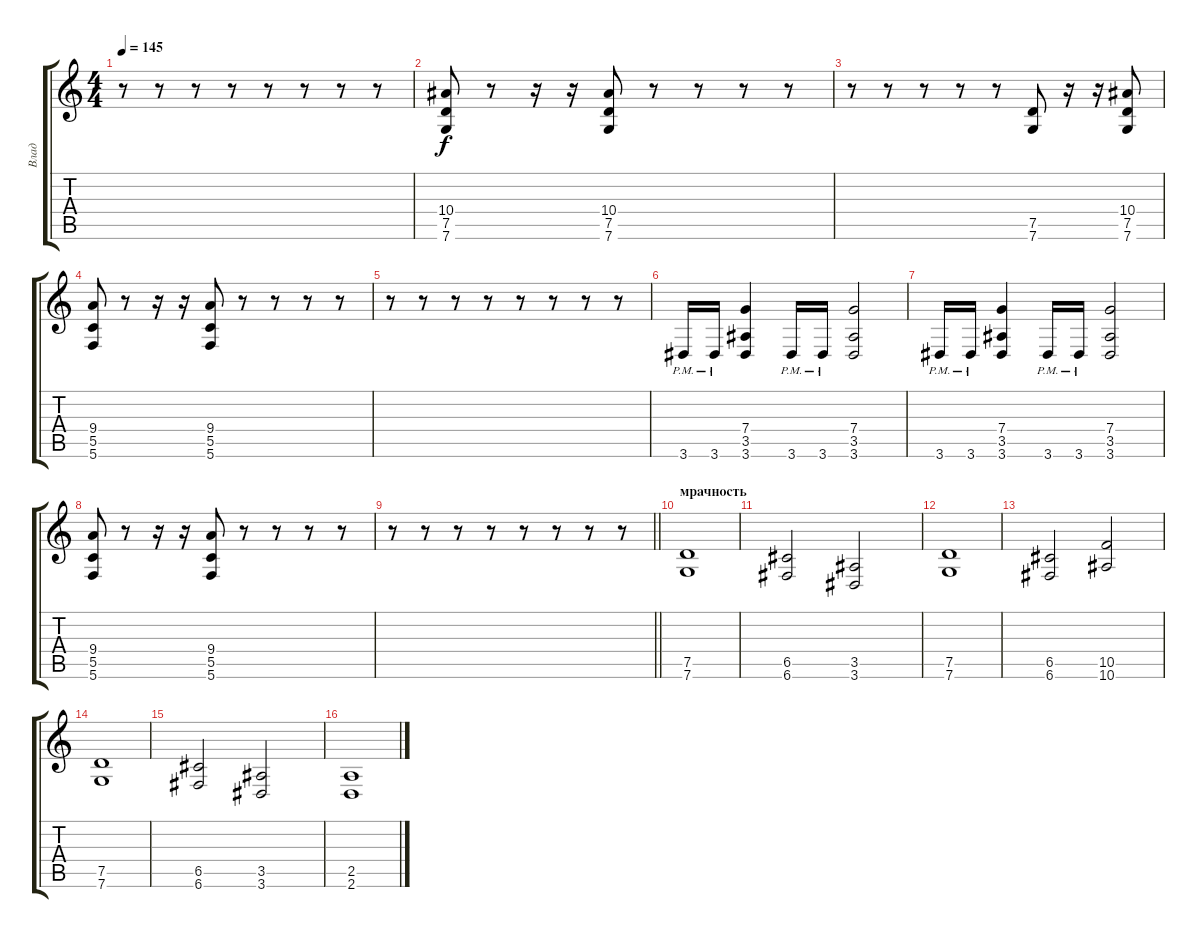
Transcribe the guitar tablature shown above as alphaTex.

\track ("Влад" "Влад") {instrument distortionguitar}
\staff {score tabs}
\tuning (D4 A3 F3 C3 G2 C2) {hide}
\ts (4 4)
\tempo 145
\clef g2
\ks c
r.8{dy f} r.8 r.8 r.8 r.8 r.8 r.8 r.8 |
(10.4 7.5 7.6).8 r.8 r.16 r.16 (10.4 7.5 7.6).8 r.8 r.8 r.8 r.8 |
r.8 r.8 r.8 r.8 r.8 (7.5 7.6).8 r.16 r.16 (10.4 7.5 7.6).8 |
(9.4 5.5 5.6).8 r.8 r.16 r.16 (9.4 5.5 5.6).8 r.8 r.8 r.8 r.8 |
r.8 r.8 r.8 r.8 r.8 r.8 r.8 r.8 |
3.6{pm}.16 3.6{pm}.16 (7.4 3.5 3.6).4 3.6{pm}.16 3.6{pm}.16 (7.4 3.5 3.6).2 |
3.6{pm}.16 3.6{pm}.16 (7.4 3.5 3.6).4 3.6{pm}.16 3.6{pm}.16 (7.4 3.5 3.6).2 |
(9.4 5.5 5.6).8 r.8 r.16 r.16 (9.4 5.5 5.6).8 r.8 r.8 r.8 r.8 |
\barLineRight lightlight
r.8 r.8 r.8 r.8 r.8 r.8 r.8 r.8 |
\section ("" "мрачность")
(7.5 7.6).1 |
(6.5 6.6).2 (3.5 3.6).2 |
(7.5 7.6).1 |
(6.5 6.6).2 (10.5 10.6).2 |
(7.5 7.6).1 |
(6.5 6.6).2 (3.5 3.6).2 |
(2.5 2.6).1
